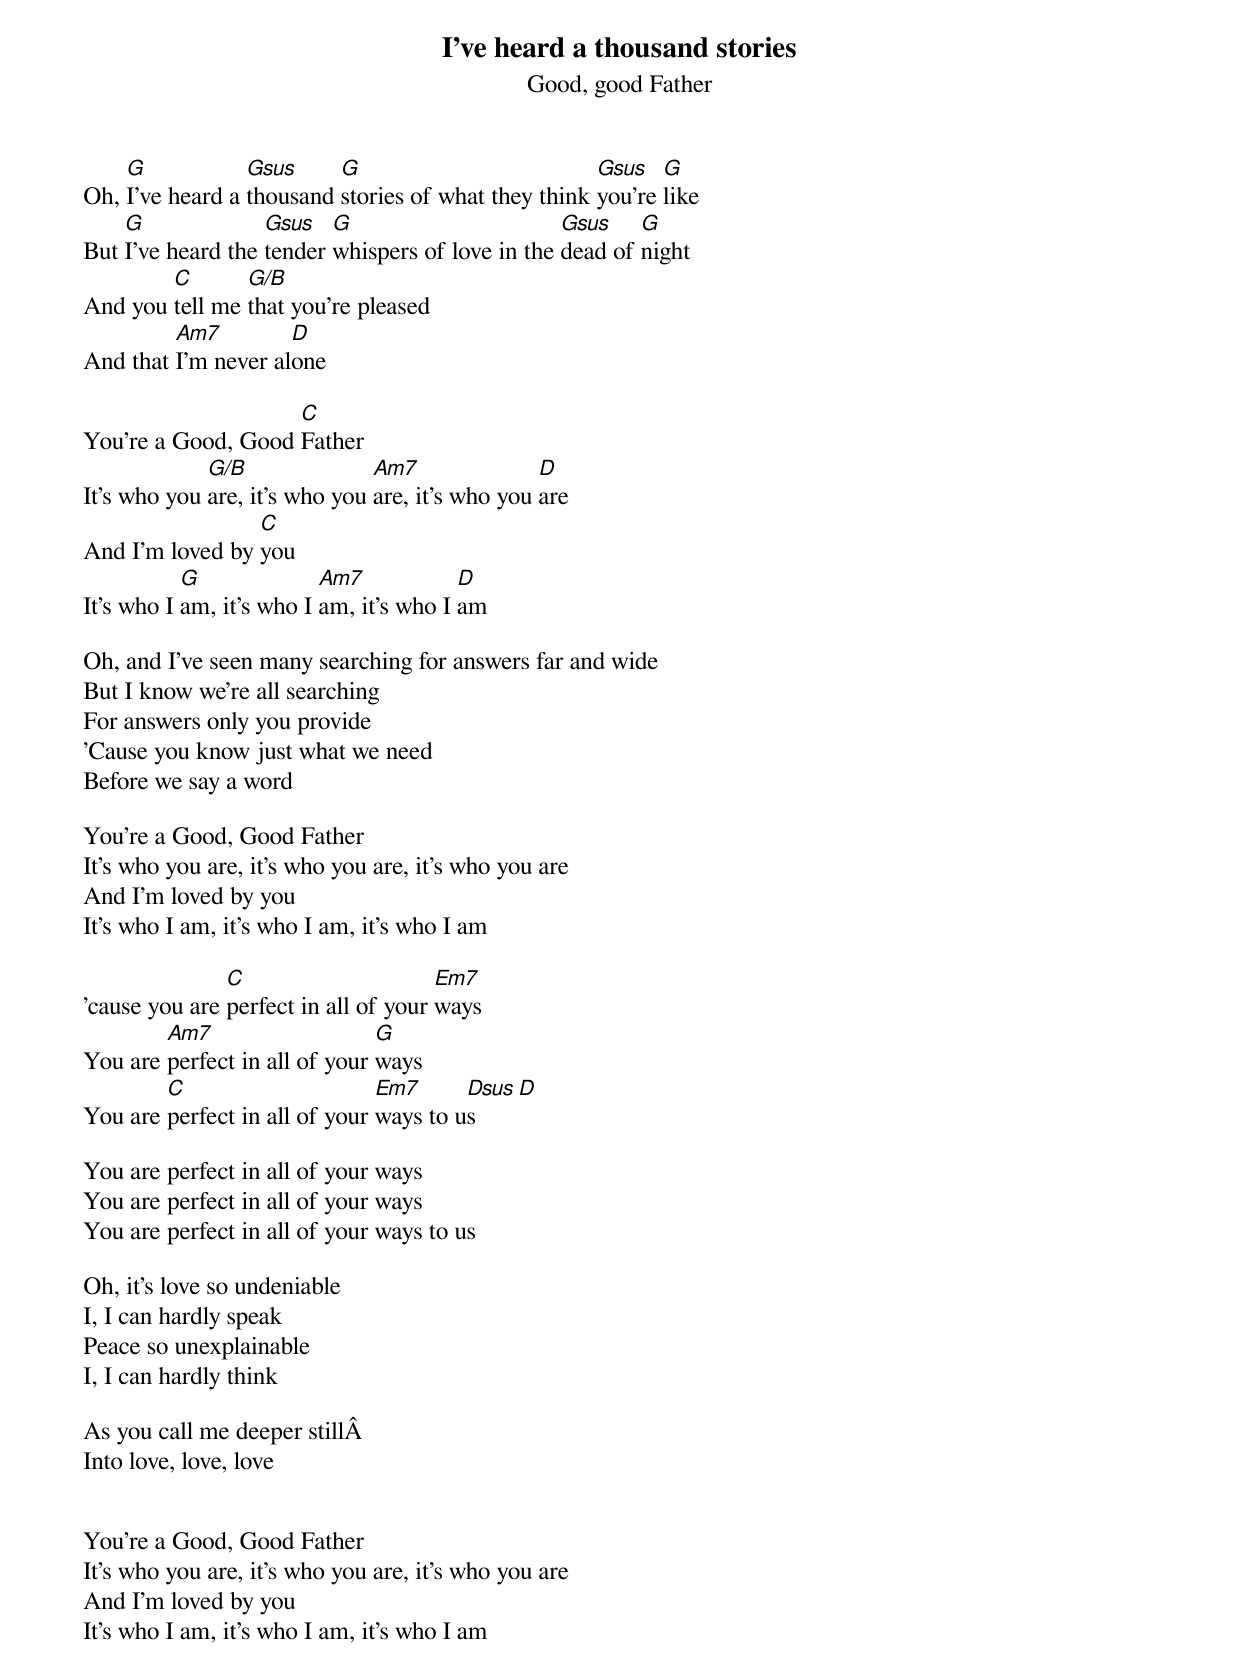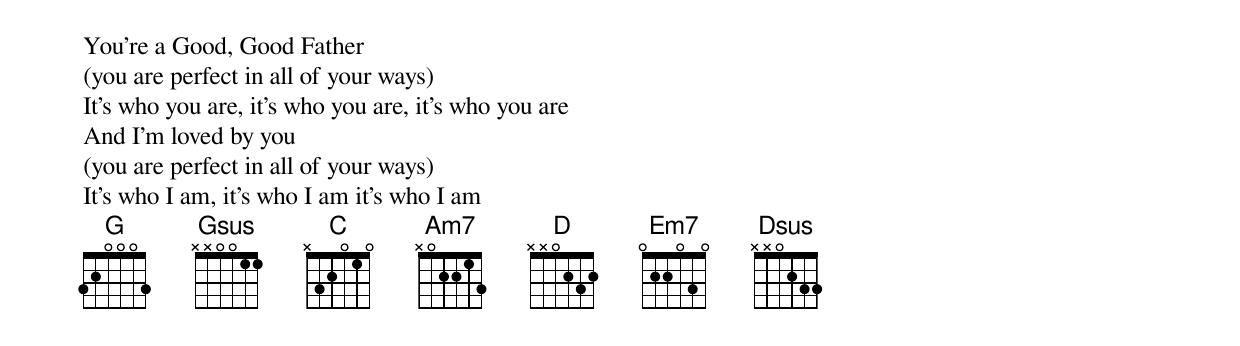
{title: I've heard a thousand stories}
{subtitle: Good, good Father}

Oh, [G]I've heard a [Gsus]thousand [G]stories of what they think [Gsus]you're [G]like
But [G]I've heard the [Gsus]tender [G]whispers of love in the [Gsus]dead of [G]night
And you [C]tell me [G/B]that you're pleased
And that [Am7]I'm never al[D]one

You're a Good, Good [C]Father
It's who you [G/B]are, it's who you [Am7]are, it's who you [D]are
And I'm loved by [C]you
It's who I [G]am, it's who I [Am7]am, it's who I [D]am

Oh, and I've seen many searching for answers far and wide
But I know we're all searching
For answers only you provide
'Cause you know just what we need
Before we say a word

You're a Good, Good Father
It's who you are, it's who you are, it's who you are
And I'm loved by you
It's who I am, it's who I am, it's who I am

'cause you are [C]perfect in all of your [Em7]ways
You are [Am7]perfect in all of your [G]ways
You are [C]perfect in all of your [Em7]ways to u[Dsus]s[D]

You are perfect in all of your ways
You are perfect in all of your ways
You are perfect in all of your ways to us

Oh, it's love so undeniable
I, I can hardly speak
Peace so unexplainable
I, I can hardly think

As you call me deeper stillÂ
Into love, love, love


You're a Good, Good Father
It's who you are, it's who you are, it's who you are
And I'm loved by you
It's who I am, it's who I am, it's who I am

You're a Good, Good Father
(you are perfect in all of your ways)
It's who you are, it's who you are, it's who you are
And I'm loved by you
(you are perfect in all of your ways)
It's who I am, it's who I am it's who I am
